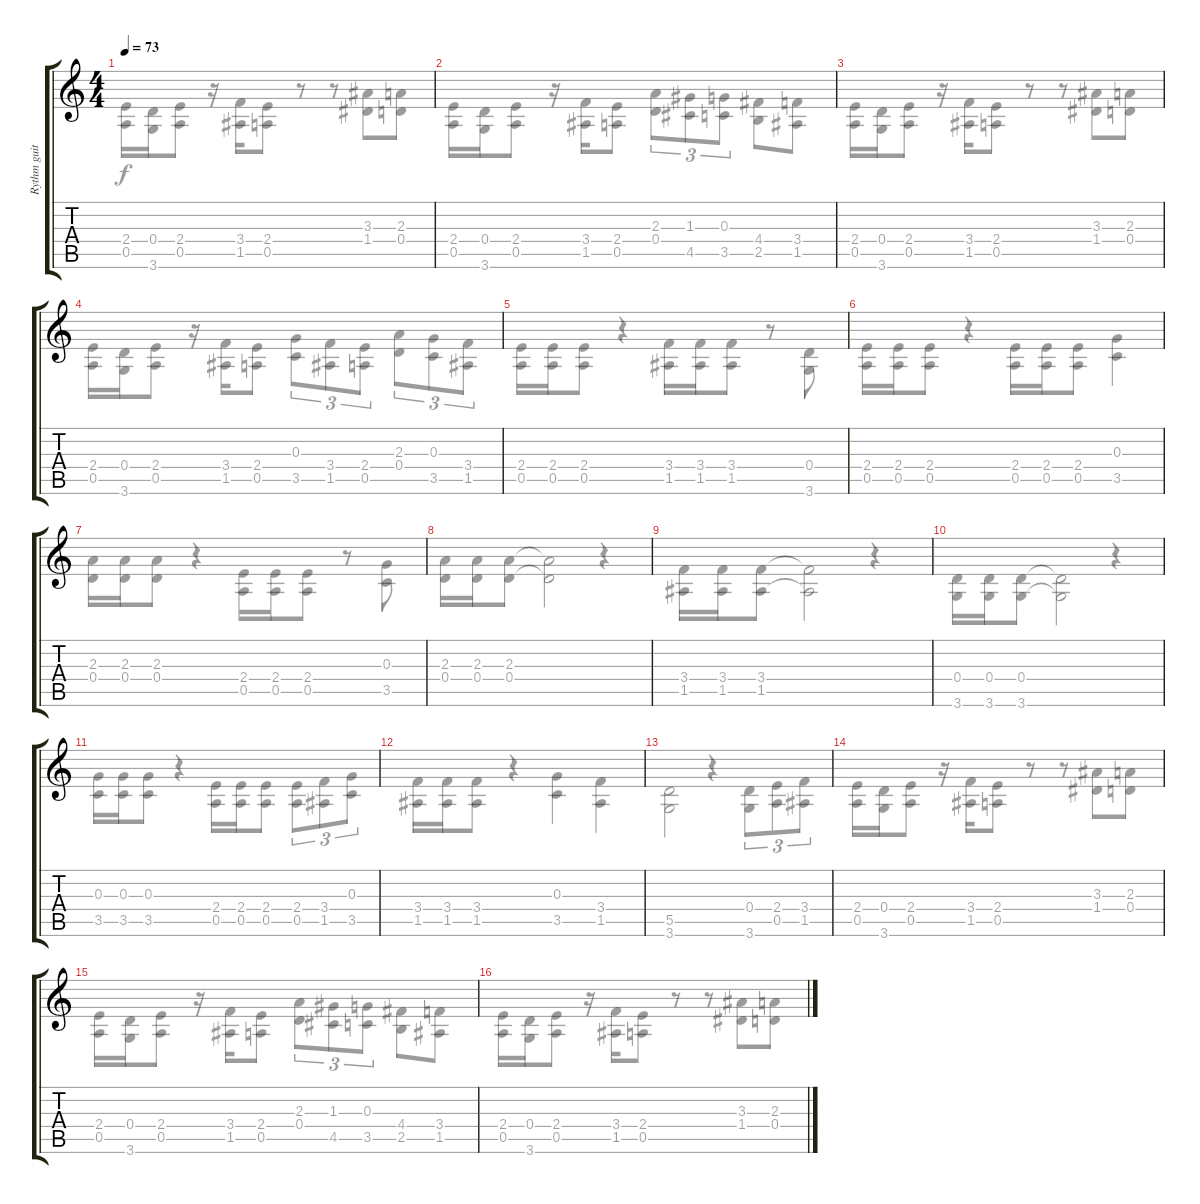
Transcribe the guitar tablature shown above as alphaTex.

\track ("Rythm guitar" "Rythm guit") {instrument overdrivenguitar}
\staff {score tabs}
\tuning (E4 B3 G3 D3 A2 E2) {hide}
\voice
\ts (4 4)
\tempo 73
\clef g2
\ks c
|
|
|
|
|
|
|
|
|
|
|
|
|
|
|
\voice
\clef g2
\ks c
(2.4 0.5).16{dy f} (0.4 3.6).16 (2.4 0.5).8 r.16 (3.4 1.5).16 (2.4 0.5).8 r.8 r.8 (3.3 1.4).8 (2.3 0.4).8 |
(2.4 0.5).16 (0.4 3.6).16 (2.4 0.5).8 r.16 (3.4 1.5).16 (2.4 0.5).8 (2.3 0.4).8{tu (3 2)} (1.3 4.5).8{tu (3 2)} (0.3 3.5).8{tu (3 2)} (4.4 2.5).8 (3.4 1.5).8 |
(2.4 0.5).16 (0.4 3.6).16 (2.4 0.5).8 r.16 (3.4 1.5).16 (2.4 0.5).8 r.8 r.8 (3.3 1.4).8 (2.3 0.4).8 |
(2.4 0.5).16 (0.4 3.6).16 (2.4 0.5).8 r.16 (3.4 1.5).16 (2.4 0.5).8 (0.3 3.5).8{tu (3 2)} (3.4 1.5).8{tu (3 2)} (2.4 0.5).8{tu (3 2)} (2.3 0.4).8{tu (3 2)} (0.3 3.5).8{tu (3 2)} (3.4 1.5).8{tu (3 2)} |
(2.4 0.5).16 (2.4 0.5).16 (2.4 0.5).8 r.4 (3.4 1.5).16 (3.4 1.5).16 (3.4 1.5).8 r.8 (0.4 3.6).8 |
(2.4 0.5).16 (2.4 0.5).16 (2.4 0.5).8 r.4 (2.4 0.5).16 (2.4 0.5).16 (2.4 0.5).8 (0.3 3.5).4 |
(2.3 0.4).16 (2.3 0.4).16 (2.3 0.4).8 r.4 (2.4 0.5).16 (2.4 0.5).16 (2.4 0.5).8 r.8 (0.3 3.5).8 |
(2.3 0.4).16 (2.3 0.4).16 (2.3 0.4).8 (2.3{t} 0.4{t}).2 r.4 |
(3.4 1.5).16 (3.4 1.5).16 (3.4 1.5).8 (3.4{t} 1.5{t}).2 r.4 |
(0.4 3.6).16 (0.4 3.6).16 (0.4 3.6).8 (0.4{t} 3.6{t}).2 r.4 |
(0.3 3.5).16 (0.3 3.5).16 (0.3 3.5).8 r.4 (2.4 0.5).16 (2.4 0.5).16 (2.4 0.5).8 (2.4 0.5).8{tu (3 2)} (3.4 1.5).8{tu (3 2)} (0.3 3.5).8{tu (3 2)} |
(3.4 1.5).16 (3.4 1.5).16 (3.4 1.5).8 r.4 (0.3 3.5).4 (3.4 1.5).4 |
(5.5 3.6).2 r.4 (0.4 3.6).8{tu (3 2)} (2.4 0.5).8{tu (3 2)} (3.4 1.5).8{tu (3 2)} |
(2.4 0.5).16 (0.4 3.6).16 (2.4 0.5).8 r.16 (3.4 1.5).16 (2.4 0.5).8 r.8 r.8 (3.3 1.4).8 (2.3 0.4).8 |
(2.4 0.5).16 (0.4 3.6).16 (2.4 0.5).8 r.16 (3.4 1.5).16 (2.4 0.5).8 (2.3 0.4).8{tu (3 2)} (1.3 4.5).8{tu (3 2)} (0.3 3.5).8{tu (3 2)} (4.4 2.5).8 (3.4 1.5).8 |
(2.4 0.5).16 (0.4 3.6).16 (2.4 0.5).8 r.16 (3.4 1.5).16 (2.4 0.5).8 r.8 r.8 (3.3 1.4).8 (2.3 0.4).8
